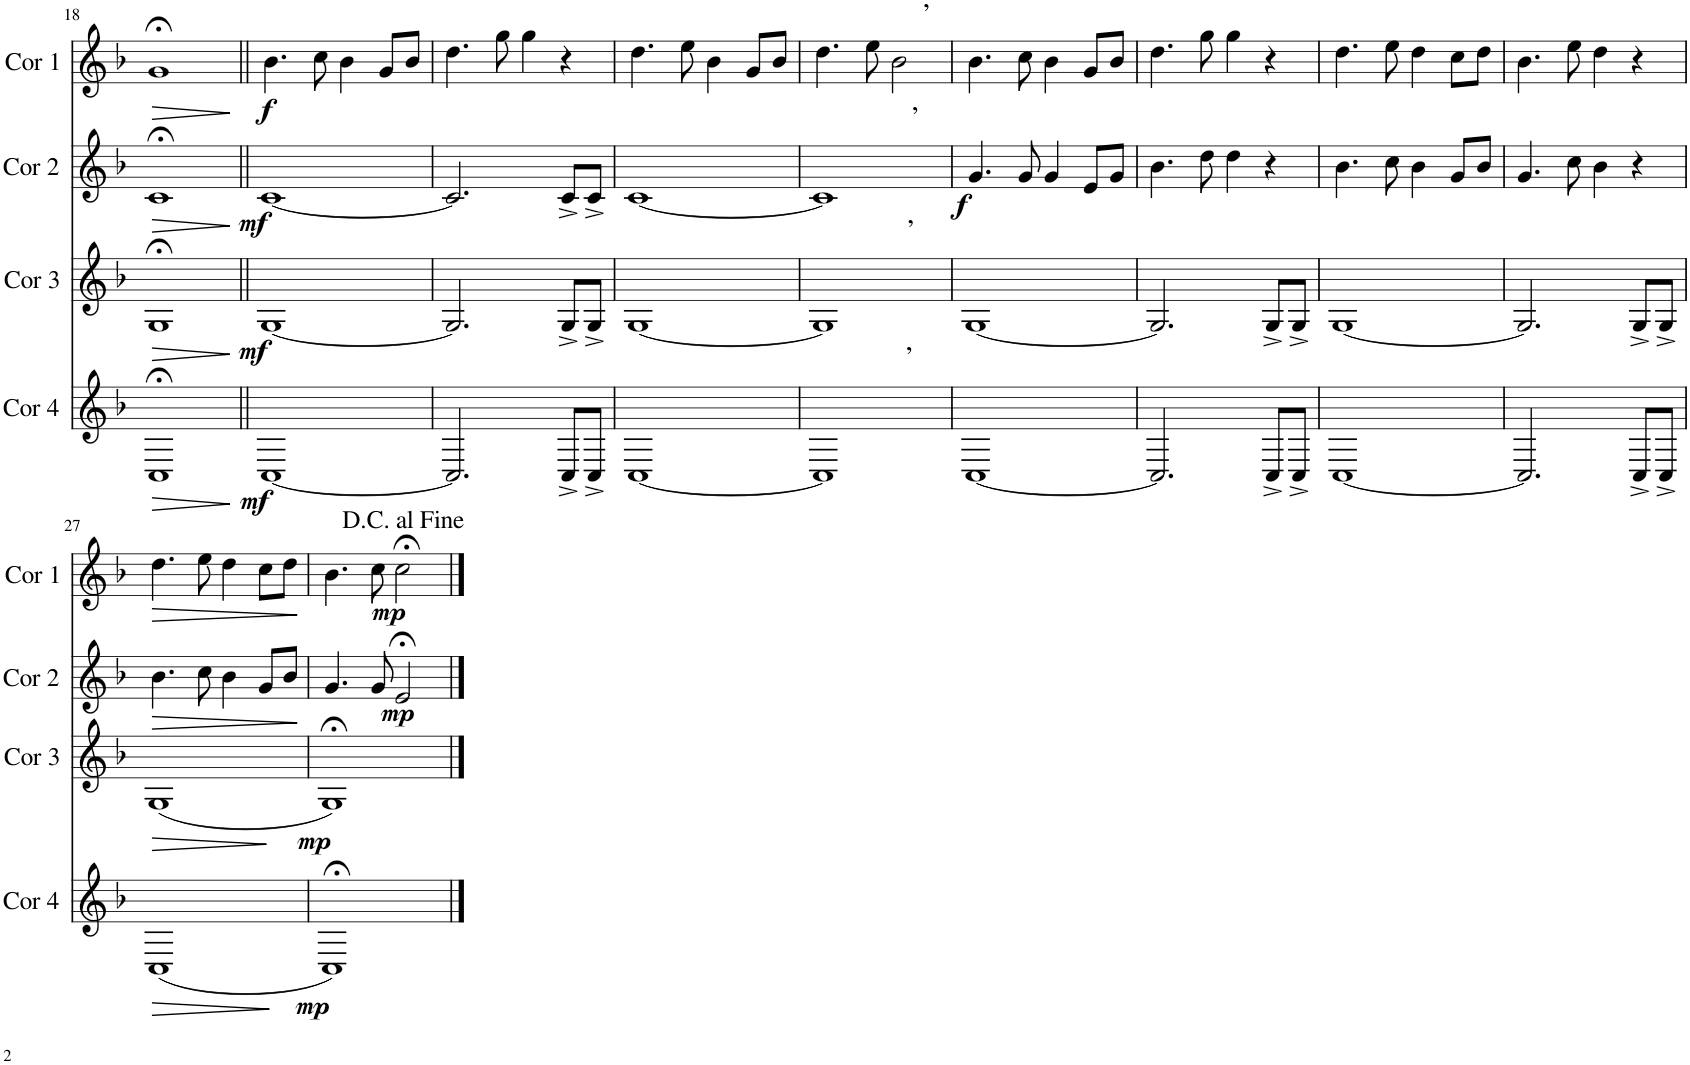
**kern	**dynam	**kern	**dynam	**kern	**dynam	**kern	**dynam
*part4	*part4	*part3	*part3	*part2	*part2	*part1	*part1
*staff4	*staff4	*staff3	*staff3	*staff2	*staff2	*staff1	*staff1
*I"Cor 4	*	*I"Cor 3	*	*I"Cor 2	*	*I"Cor 1	*
*I'Cor 4	*	*I'Cor 3	*	*I'Cor 2	*	*I'Cor 1	*
!!LO:PB:g=z
*clefG2	*	*clefG2	*	*clefG2	*	*clefG2	*
*Trd4c7	*	*Trd4c7	*	*Trd4c7	*	*Trd4c7	*
*k[b-]	*	*k[b-]	*	*k[b-]	*	*k[b-]	*
*M4/4	*	*M4/4	*	*M4/4	*	*M4/4	*
=18	=18	=18	=18	=18	=18	=18	=18
!	!LO:HP:b	!	!LO:HP:b	!	!LO:HP:b	!	!LO:HP:b
1C;<	>	1G;<	>	1c;<	>	1g;<	>
.	]	.	]	.	]	.	]
=19||	=19||	=19||	=19||	=19||	=19||	=19||	=19||
!	!LO:DY:b	!	!LO:DY:b	!	!LO:DY:b	!	!LO:DY:b
[1C	mf	[1G	mf	[1c	mf	4.b-\	f
.	.	.	.	.	.	8cc\	.
.	.	.	.	.	.	4b-\	.
.	.	.	.	.	.	8g/L	.
.	.	.	.	.	.	8b-/J	.
=20	=20	=20	=20	=20	=20	=20	=20
2.C/]	.	2.G/]	.	2.c/]	.	4.dd\	.
.	.	.	.	.	.	8gg\	.
.	.	.	.	.	.	4gg\	.
8C^/L	.	8G^/L	.	8c^/L	.	4r	.
8C^/J	.	8G^/J	.	8c^/J	.	.	.
=21	=21	=21	=21	=21	=21	=21	=21
[1C	.	[1G	.	[1c	.	4.dd\	.
.	.	.	.	.	.	8ee\	.
.	.	.	.	.	.	4b-\	.
.	.	.	.	.	.	8g/L	.
.	.	.	.	.	.	8b-/J	.
=22	=22	=22	=22	=22	=22	=22	=22
!	!	!	!	!LO:TX:a:t=,	!	!	!
!	!	!LO:TX:a:t=,	!	!	!	!	!
!LO:TX:a:t=,	!	!	!	!	!	!	!
1C]	.	1G]	.	1c]	.	4.dd\	.
.	.	.	.	.	.	8ee\	.
!	!	!	!	!	!	!LO:TX:a:t=,	!
.	.	.	.	.	.	2b-\	.
=23	=23	=23	=23	=23	=23	=23	=23
!	!	!	!	!	!LO:DY:b	!	!
[1C	.	[1G	.	4.g/	f	4.b-\	.
.	.	.	.	8g/	.	8cc\	.
.	.	.	.	4g/	.	4b-\	.
.	.	.	.	8e/L	.	8g/L	.
.	.	.	.	8g/J	.	8b-/J	.
=24	=24	=24	=24	=24	=24	=24	=24
2.C/]	.	2.G/]	.	4.b-\	.	4.dd\	.
.	.	.	.	8dd\	.	8gg\	.
.	.	.	.	4dd\	.	4gg\	.
8C^/L	.	8G^/L	.	4r	.	4r	.
8C^/J	.	8G^/J	.	.	.	.	.
=25	=25	=25	=25	=25	=25	=25	=25
[1C	.	[1G	.	4.b-\	.	4.dd\	.
.	.	.	.	8cc\	.	8ee\	.
.	.	.	.	4b-\	.	4dd\	.
.	.	.	.	8g/L	.	8cc\L	.
.	.	.	.	8b-/J	.	8dd\J	.
=26	=26	=26	=26	=26	=26	=26	=26
2.C/]	.	2.G/]	.	4.g/	.	4.b-\	.
.	.	.	.	8cc\	.	8ee\	.
.	.	.	.	4b-\	.	4dd\	.
8C^/L	.	8G^/L	.	4r	.	4r	.
8C^/J	.	8G^/J	.	.	.	.	.
!!LO:LB:g=z
=27	=27	=27	=27	=27	=27	=27	=27
!	!LO:HP:b	!	!LO:HP:b	!	!LO:HP:b	!	!LO:HP:b
(1C	>	(1G	>	4.b-\	>	4.dd\	>
.	.	.	.	8cc\	.	8ee\	.
.	.	.	.	4b-\	.	4dd\	.
.	.	.	.	8g/L	.	8cc\L	.
.	.	.	.	8b-/J	.	8dd\J	.
.	]	.	]	.	]	.	]
=28	=28	=28	=28	=28	=28	=28	=28
!	!LO:DY:b	!	!LO:DY:b	!	!	!	!
1C;<)	mp	1G;<)	mp	4.g/	.	4.b-\	.
.	.	.	.	8g/	.	8cc\	.
!	!	!	!	!	!LO:DY:b	!	!LO:DY:b
.	.	.	.	2e;</	mp	2cc;<\	mp
==	==	==	==	==	==	==	==
*-	*-	*-	*-	*-	*-	*-	*-
